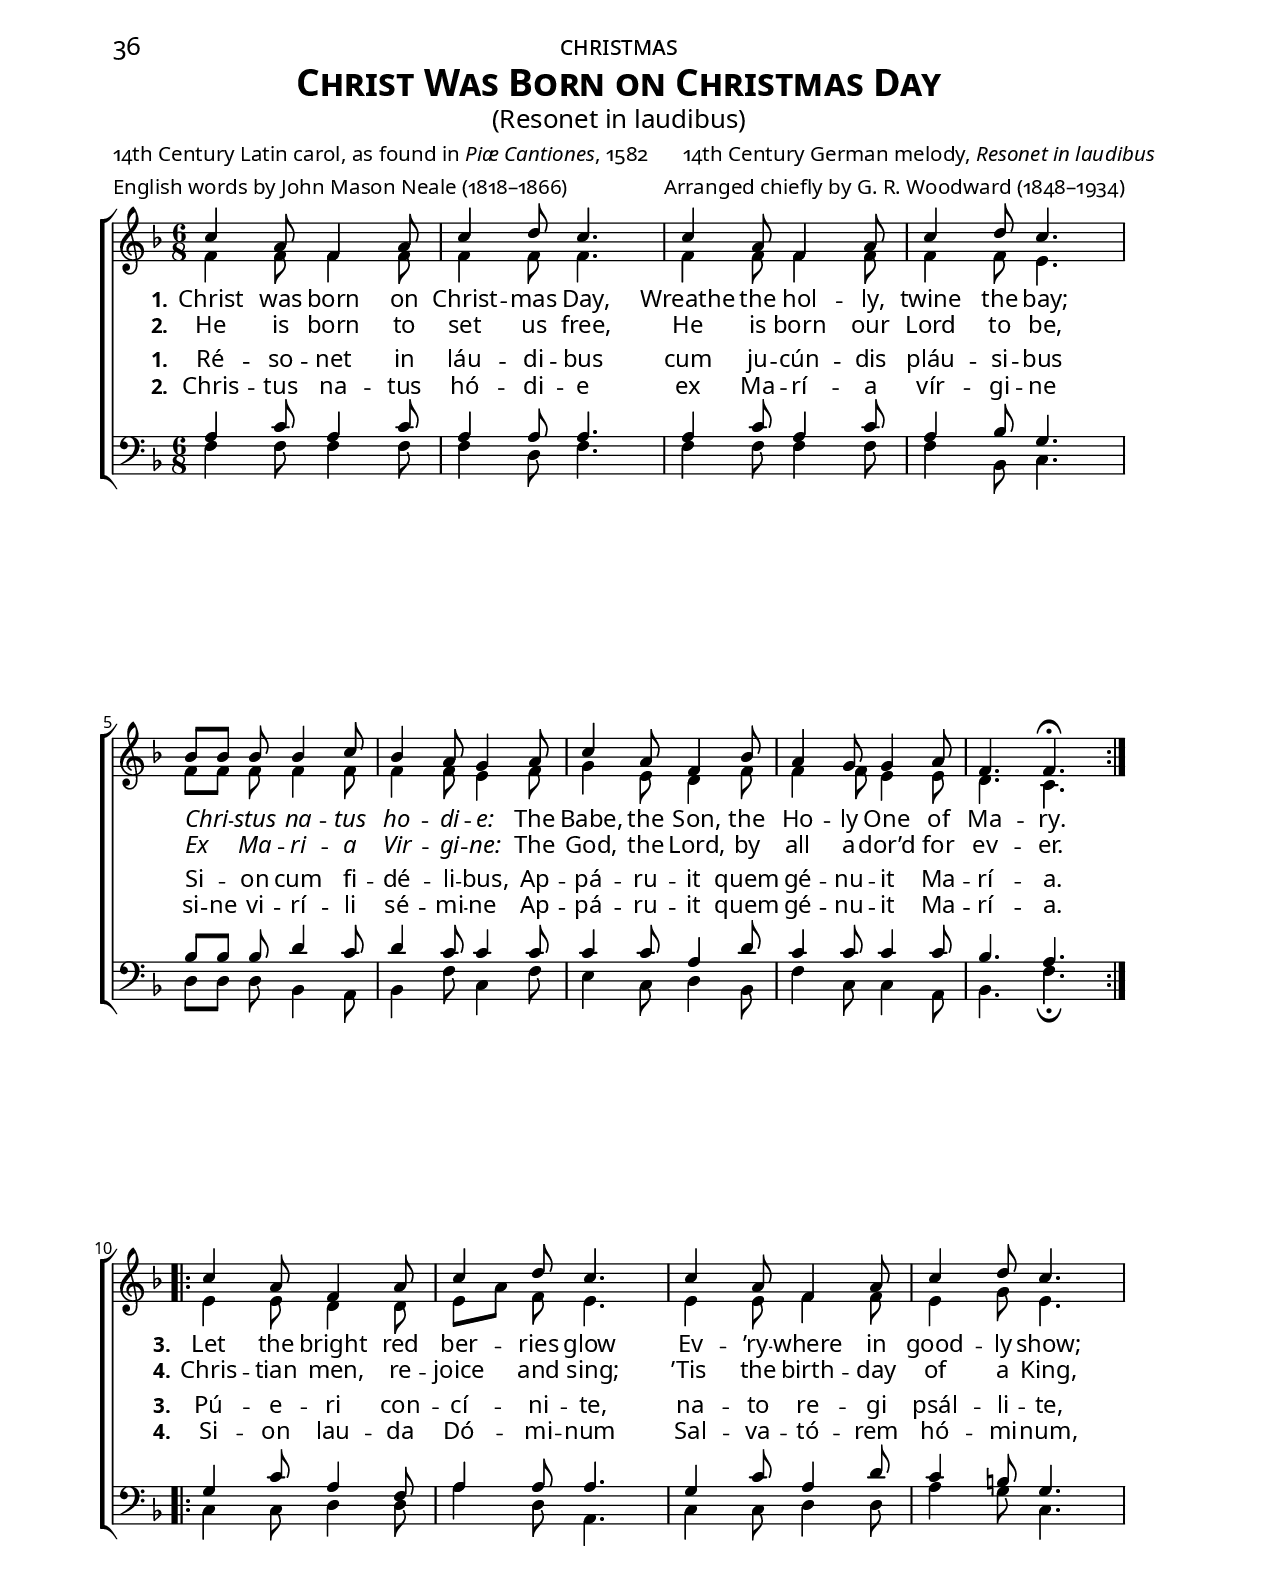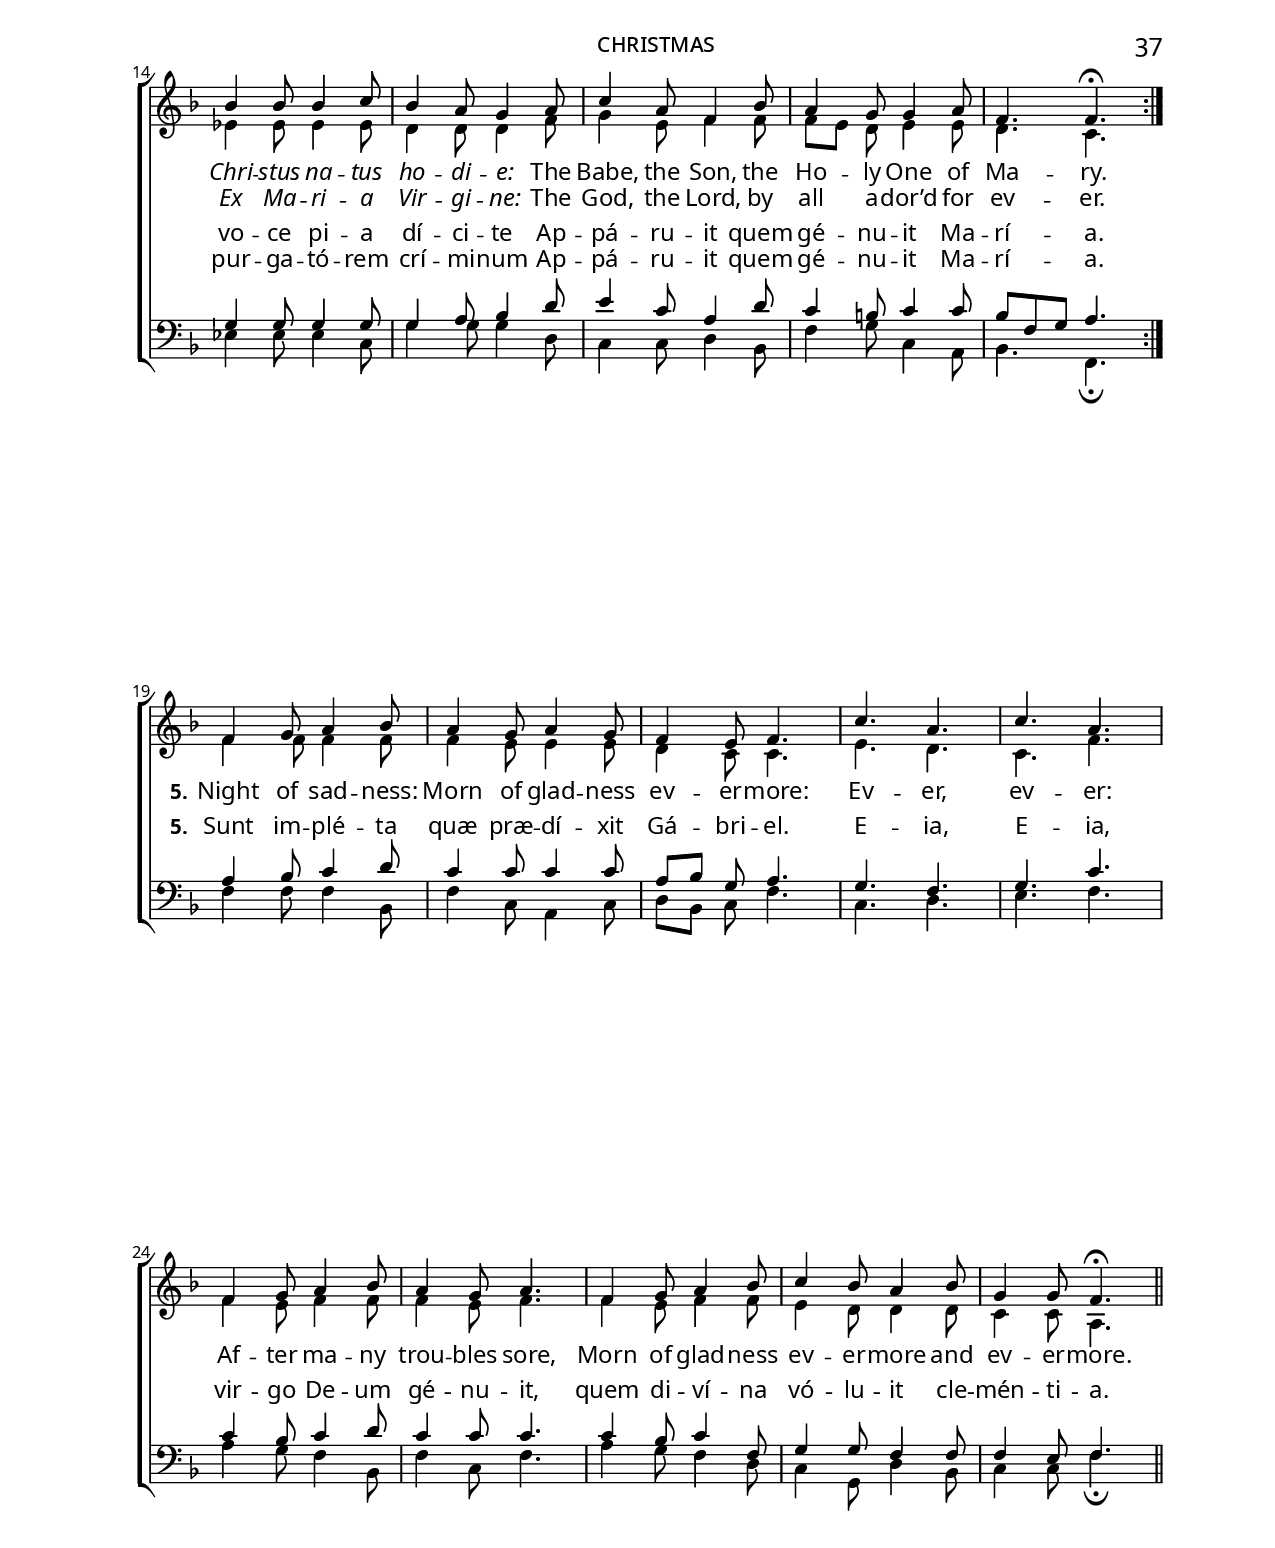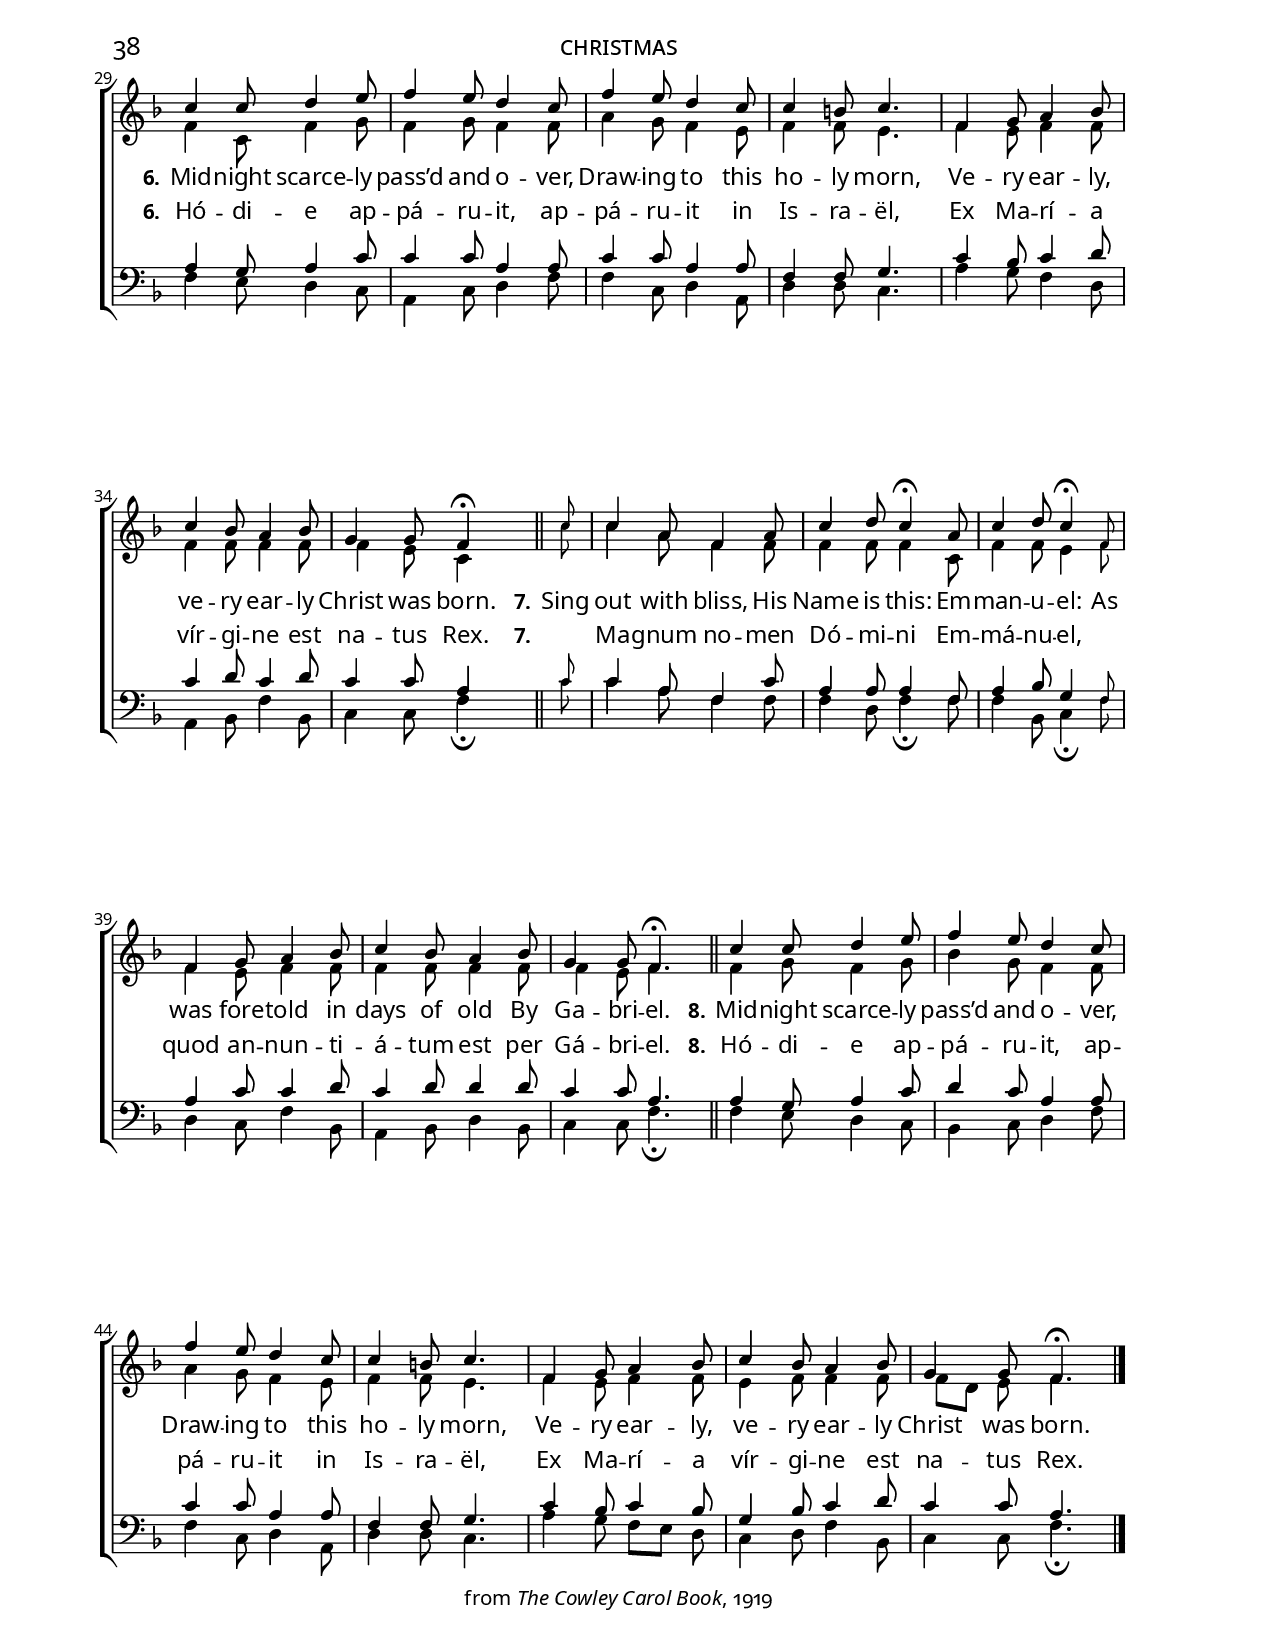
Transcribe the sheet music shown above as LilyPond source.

\version "2.14.2"
\include "util.ly"
\header {
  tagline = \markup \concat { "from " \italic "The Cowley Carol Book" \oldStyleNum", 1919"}
}
\paper {
  print-all-headers = ##t
  paper-height = 11\in
  paper-width = 8.5\in
  indent = 0\in
  %system-system-spacing = #'((basic-distance . 10) (padding . 0))
  %system-system-spacing =
  %  #'((basic-distance . 0)
  %     (minimum-distance . 0)
  %     (padding . -0.35)
  %     (stretchability . 100))
  ragged-last-bottom = ##f
  ragged-bottom = ##f
  two-sided = ##t
  inner-margin = 1\in
  outer-margin = 0.75\in
  top-margin = 0.26\in
  bottom-margin = 0.25\in
  first-page-number = #036
  print-first-page-number = ##t
  headerLine = \markup{\override #'(font-name . "Garamond Premier Pro") \smallCapsOldStyle"christmas"}
  oddHeaderMarkup = \markup\fill-line{
     \override #'(font-name . "Garamond Premier Pro")\abs-fontsize #12.5
     \combine 
        \fill-line{"" \on-the-fly #print-page-number-check-first
        \oldStylePageNum""
        }
        \fill-line{\headerLine}
  }
  evenHeaderMarkup = \markup {
     \override #'(font-name . "Garamond Premier Pro")\abs-fontsize #12.5
     \combine
        \on-the-fly #print-page-number-check-first
        \oldStylePageNum""
        \fill-line{\headerLine}
  }
}
#(set-global-staff-size 18) \paper{ #(define fonts (make-pango-font-tree "Garamond Premier Pro" "Garamond Premier Pro" "Garamond Premier Pro" (/ 18 20))) }
global = {
  \key f \major
  \time 6/8
  \autoBeamOff
  \override DynamicLineSpanner #'staff-padding = #0.0
  \override DynamicLineSpanner #'Y-extent = #'(-1 . 1)
}

sopMusic = \relative c'' {
  \repeat volta 2{
    c4 a8 f4 a8 |
    c4 d8 c4. |
    c4 a8 f4 a8 |
    c4 d8 c4. | \break
    
    bes8[ bes] bes8 bes4 c8 |
    bes4 a8 g4 a8 |
    c4 a8 f4 bes8 |
    a4 g8 g4 a8 |
    f4. f\fermata \break
  }
  \repeat volta 2{
    c'4 a8 f4 a8 |
    c4 d8 c4. |
    c4 a8 f4 a8 |
    c4 d8 c4. | \break
    
    bes4 bes8 bes4 c8 |
    bes4 a8 g4 a8 |
    c4 a8 f4 bes8 |
    
    
    %page2
    a4 g8 g4 a8 |
    f4. f\fermata \break
  }
  
  f4 g8 a4 bes8 |
  a4 g8 a4 g8 |
  
  f4 e8 f4. |
  c'4. a |
  c a |
  f4 g8 a4 bes8 |
  
  a4 g8 a4. |
  f4 g8 a4 bes8 |
  c4 bes8 a4 bes8 |
  g4 g8 f4.\fermata \bar"||"
  
  c'4 c8 d4 e8 |
  f4 e8 d4 c8 |
  f4 e8 d4 c8 |
  c4 b8 c4. |
  
  f,4 g8 a4 bes8 c4 bes8 a4 bes8 |
  g4 g8 f4\fermata \bar"||"
  \teeny c'8 | \normalsize
  c4 a8 f4 a8 |
  
  %page3
  c4 d8 c4\fermata a8 |
  c4 d8 c4\fermata \teeny f,8 | \normalsize
  f4 g8 a4 bes8 |
  c4 bes8 a4 bes8 |
  
  g4 g8 f4.\fermata \bar"||"
  c'4 c8 d4 e8 f4 e8 d4 c8 |
  f4 e8 d4 c8 |
  
  c4 b8 c4. |
  f,4 g8 a4 bes8 |
  c4 bes8 a4 bes8 |
  g4 g8 f4.\fermata \bar"|."
}
sopWords = \lyricmode {
  
}

altoMusic = \relative c' {
  \repeat volta 2{
    f4 f8 f4 f8 |
    f4 f8 f4. |
    f4 f8 f4 f8 |
    f4 f8 e4. |
    
    f8[ f] f8 f4 f8 |
    f4 f8 e4 f8 |
    g4 e8 d4 f8 |
    f4 f8 e4 e8 |
    d4. c
  }
  \repeat volta 2{
    e4 e8 d4 d8 |
    e[ a] f e4. |
    e4 e8 f4 f8 |
    
    e4 g8 e4. |
    ees4 ees8 ees4 ees8 |
    d4 d8 d4 f8 |
    g4 e8 f4 f8 |
    
    %page2
    f8[ e] d e4 e8 |
    d4. c |
  }
  f4 f8 f4 f8 |
  f4 e8 e4 e8 |
  
  d4 c8 c4. |
  e d |
  c f |
  f4 e8 f4 f8 |
  
  f4 e8 f4. |
  f4 e8 f4 f8 |
  e4 d8 d4 d8 |
  c4 c8 a4. \bar"||"
  
  f'4 c8 f4 g8 |
  f4 g8 f4 f8 |
  a4 g8 f4 e8 |
  f4 f8 e4. |
  
  f4 e8 f4 f8 |
  f4 f8 f4 f8 |
  f4 e8 c4 \bar"||"
  \teeny c'8 | \normalsize
  c4 a8 f4 f8 |
  
  %page3
  f4 f8 f4 c8 |
  f4 f8 e4 \teeny f8 | \normalsize
  f4 e8 f4 f8 |
  f4 f8 f4 f8 |
  
  f4 e8 f4. \bar"||"
  f4 g8 f4 g8 |
  bes4 g8 f4 f8 |
  a4 g8 f4 e8 |
  
  f4 f8 e4. |
  f4 e8 f4 f8 |
  e4 f8 f4 f8 |
  f[ d] e f4. \bar"|."
}
altoWords = \lyricmode {
  \set stanza = " 1."
  Christ was born on Christ -- mas Day,
  Wreathe the hol -- ly, twine the bay;
  
  \override Lyrics.LyricText.font-shape = #'italic
  Chri -- stus na -- tus ho -- di -- e:
  \revert Lyrics.LyricText.font-shape
  The Babe, the Son, the Ho -- ly One of Ma -- ry.
  
  \set stanza = " 3."
  Let the bright red ber -- ries glow
  Ev -- ’ry -- where in good -- ly show;
  
  \override Lyrics.LyricText.font-shape = #'italic
  Chri -- stus na -- tus ho -- di -- e:
  \revert Lyrics.LyricText.font-shape
  The Babe, the Son, the Ho -- ly One of Ma -- ry.
  
  \set stanza = " 5."
  Night of sad -- ness: Morn of glad -- ness
  ev -- er -- more:
  Ev -- er, ev -- er:
  Af -- ter ma -- ny trou -- bles sore,
  Morn of glad -- ness ev -- er -- more and ev -- er -- more.
  
  \set stanza = "   6."
  Mid -- night scarce -- ly pass’d and o -- ver,
  Draw -- ing to this ho -- ly morn,
  Ve -- ry ear -- ly, ve -- ry ear -- ly Christ was born.
  
  \set stanza = "   7."
  Sing out with bliss, His Name is this:
  Em -- man -- u -- el:
  As was fore -- told in days of old
  By Ga -- bri -- el.
  
  \set stanza = "   8."
  Mid -- night scarce -- ly pass’d and o -- ver,
  Draw -- ing to this ho -- ly morn,
  Ve -- ry ear -- ly, ve -- ry ear -- ly Christ was born.
}
altoWordsII = \lyricmode {
  \set stanza = " 2."
  He is born to set us free,
  He is born our Lord to be,
  
  \override Lyrics.LyricText.font-shape = #'italic
  Ex Ma -- ri -- a Vir -- gi -- ne:
  \revert Lyrics.LyricText.font-shape
  The God, the Lord, by all a -- dor’d for ev -- er.
  
  \set stanza = " 4."
  Chris -- tian men, re -- joice and sing;
  ’Tis the birth -- day of a King,
  
  \override Lyrics.LyricText.font-shape = #'italic
  Ex Ma -- ri -- a Vir -- gi -- ne:
  \revert Lyrics.LyricText.font-shape
  The God, the Lord, by all a -- dor’d for ev -- er.
}
altoWordsIII = \lyricmode {
  \dropLyricsIX
  \set stanza = " 1."
  % \override Lyrics.LyricText.font-shape = #'italic
  Ré -- so -- net in láu -- di -- bus
  cum ju -- cún -- dis pláu -- si -- bus
  Si -- on cum fi -- dé -- li -- bus,
  Ap -- pá -- ru -- it quem gé -- nu -- it Ma -- rí -- a.

  \set stanza = " 3."
  Pú -- e -- ri con -- cí -- ni -- te,
  na -- to re -- gi psál -- li -- te,
  vo -- ce pi -- a dí -- ci -- te
  Ap -- pá -- ru -- it quem gé -- nu -- it Ma -- rí -- a.

  \set stanza = " 5."
  Sunt im -- plé -- ta quæ præ -- dí -- xit Gá -- bri -- el.
  E -- ia, E -- ia,
  vir -- go De -- um gé -- nu -- it,
  quem di -- ví -- na vó -- lu -- it cle -- mén -- ti -- a.

  \set stanza = "   6."
  Hó -- di -- e ap -- pá -- ru -- it, ap -- pá -- ru -- it in Is -- ra -- ël,
  Ex Ma -- rí -- a vír -- gi -- ne est na -- tus Rex.

  \set stanza = "   7."
  "" Ma -- gnum no -- men Dó -- mi -- ni Em -- má -- nu -- el,
  "" quod an -- nun -- ti -- á -- tum est per Gá -- bri -- el.

  \set stanza = "   8."
  Hó -- di -- e ap -- pá -- ru -- it, ap -- pá -- ru -- it in Is -- ra -- ël,
  Ex Ma -- rí -- a vír -- gi -- ne est na -- tus Rex.
}
altoWordsIV = \lyricmode {
  \dropLyricsIX
  \set stanza = " 2."
  % \override Lyrics.LyricText.font-shape = #'italic
  Chris -- tus na -- tus hó -- di -- e
  ex Ma -- rí -- a vír -- gi -- ne
  \set ignoreMelismata = ##t
  si -- ne \unset ignoreMelismata vi -- rí -- li sé -- mi -- ne
  Ap -- pá -- ru -- it quem gé -- nu -- it Ma -- rí -- a.
  
  \set stanza = " 4."
  Si -- on lau -- da Dó -- mi -- num
  Sal -- va -- tó -- rem hó -- mi -- num,
  pur -- ga -- tó -- rem crí -- mi -- num
  Ap -- pá -- ru -- it quem gé -- nu -- it Ma -- rí -- a.
}
altoWordsV = \lyricmode {
}
altoWordsVI = \lyricmode {
}
tenorMusic = \relative c' {
  \repeat volta 2{
    a4 c8 a4 c8 |
    a4 a8 a4. |
    a4 c8 a4 c8 |
    a4 bes8 g4. |
    
    bes8[ bes] bes8 d4 c8 |
    d4 c8 c4 c8 |
    c4 c8 a4 d8 |
    c4 c8 c4 c8 |
    bes4. a
  }
  \repeat volta 2{
    g4 c8 a4 f8 |
    a4 a8 a4. |
    g4 c8 a4 d8 |
    
    c4 b8 g4. |
    g4 g8 g4 g8 |
    g4 a8 bes4 d8 |
    e4 c8 a4 d8 |
    
    %page2
    c4 b8 c4 c8 |
    bes[ f g] a4. |
  }
  a4 bes8 c4 d8 |
  c4 c8 c4 c8 |
  
  a[ bes] g a4. |
  g f |
  g c |
  c4 bes8 c4 d8 |
  
  c4 c8 c4. |
  c4 bes8 c4 f,8 |
  g4 g8 f4 f8 |
  f4 e8 f4. \bar"||"
  
  a4 g8 a4 c8 |
  c4 c8 a4 a8 |
  c4 c8 a4 a8 |
  f4 f8 g4. |
  
  c4 bes8 c4 d8 |
  c4 d8 c4 d8 |
  c4 c8 a4 \bar"||"
  \teeny c8 | \normalsize
  c4 a8 f4 c'8 |
  
  %page3
  a4 a8 a4 f8 |
  a4 bes8 g4 \teeny f8 | \normalsize
  a4 c8 c4 d8 |
  c4 d8 d4 d8 |
  
  c4 c8 a4. \bar"||"
  a4 g8 a4 c8 |
  d4 c8 a4 a8 |
  c4 c8 a4 a8 |
  
  f4 f8 g4. |
  c4 bes8 c4 bes8 |
  g4 bes8 c4 d8 |
  c4 c8 a4. \bar"|."
}
tenorWords = \lyricmode {

}

bassMusic = \relative c {
  \repeat volta 2 {
    f4 f8 f4 f8 |
    f4 d8 f4. |
    f4 f8 f4 f8 |
    f4 bes,8 c4. |
    
    d8[ d] d8 bes4 a8 |
    bes4 f'8 c4 f8 |
    e4 c8 d4 bes8 |
    f'4 c8 c4 a8 |
    bes4. f'\fermata
  }
  \repeat volta 2{
    c4 c8 d4 d8 |
    a'4 d,8 a4. |
    c4 c8 d4 d8 |
    
    a'4 g8 c,4. |
    ees4 ees8 ees4 c8 |
    g'4 g8 g4 d8 |
    c4 c8 d4 bes8 |
    
    %page2
    f'4 g8 c,4 a8 |
    bes4. f\fermata |
  }
  f'4 f8 f4 bes,8 |
  f'4 c8 a4 c8 |
  
  d[ bes] c f4. |
  c d |
  e f |
  a4 g8 f4 bes,8 |
  
  f'4 c8 f4. |
  a4 g8 f4 d8 |
  c4 g8 d'4 bes8 |
  c4 c8 f4.\fermata \bar"||"
  
  f4 e8 d4 c8 |
  a4 c8 d4 f8 |
  f4 c8 d4 a8 |
  d4 d8 c4. |
  
  a'4 g8 f4 d8 |
  a4 bes8 f'4 bes,8 |
  c4 c8 f4\fermata \bar"||"
  \teeny c'8 | \normalsize
  c4 a8 f4 f8 |
  
  %page3
  f4 d8 f4\fermata f8 |
  f4 bes,8 c4\fermata \teeny f8 | \normalsize
  d4 c8 f4 bes,8 |
  a4 bes8 d4 bes8 |
  
  c4 c8 f4.\fermata \bar"||"
  f4 e8 d4 c8 |
  bes4 c8 d4 f8 |
  f4 c8 d4 a8 |
  
  d4 d8 c4. |
  a'4 g8 f[ e] d |
  c4 d8 f4 bes,8 |
  c4 c8 f4.\fermata \bar"|."
}
bassWords = \lyricmode {

}

pianoRH = \relative c' {
  
}
pianoLH = \relative c' {
  
}

\score {
  <<
   \new ChoirStaff <<
%    \new Lyrics = sopranos \with { \override VerticalAxisGroup #'nonstaff-relatedstaff-spacing = #'((basic-distance . 1)) }
    \new Staff = women <<
      \new Voice = "sopranos" { \voiceOne << \global \sopMusic >> }
      \new Voice = "altos" { \voiceTwo << \global \altoMusic >> }
    >>
    \new Lyrics \with { alignAboveContext = "women" \override VerticalAxisGroup #'nonstaff-relatedstaff-spacing = #'((basic-distance . 1))} \lyricsto "sopranos" \sopWords
    \new Lyrics = "altosVI"  \with { alignBelowContext = "women" } \lyricsto "sopranos" \altoWordsVI
    \new Lyrics = "altosV"  \with { alignBelowContext = "women" } \lyricsto "sopranos" \altoWordsV
    \new Lyrics = "altosIV"  \with { alignBelowContext = "women" } \lyricsto "sopranos" \altoWordsIV
    \new Lyrics = "altosIII"  \with { alignBelowContext = "women" } \lyricsto "sopranos" \altoWordsIII
    \new Lyrics = "altosII"  \with { alignBelowContext = "women" } \lyricsto "sopranos" \altoWordsII
    \new Lyrics = "altos"  \with { alignBelowContext = "women" } \lyricsto "sopranos" \altoWords
   \new Staff = men <<
      \clef bass
      \new Voice = "tenors" { \voiceOne << \global \tenorMusic >> }
      \new Voice = "basses" { \voiceTwo << \global \bassMusic >> }
    >>
    \new Lyrics \with { alignAboveContext = "men" \override VerticalAxisGroup #'nonstaff-relatedstaff-spacing = #'((basic-distance . 1)) } \lyricsto "tenors" \tenorWords
    \new Lyrics \with { alignBelowContext = "men" \override VerticalAxisGroup #'nonstaff-relatedstaff-spacing = #'((basic-distance . 1)) } \lyricsto "basses" \bassWords
  >>
%    \new PianoStaff << \new Staff { \new Voice { \pianoRH } } \new Staff { \clef "bass" \pianoLH } >>
  >>
  \layout {
  \context {
    \Lyrics
    \override LyricText #'font-size = #1.3
  }
    \context {
      \Score
      %\override SpacingSpanner #'base-shortest-duration = #(ly:make-moment 1 8)
      %\override SpacingSpanner #'common-shortest-duration = #(ly:make-moment 1 4)
    }
    \context {
      % Remove all empty staves
      % \Staff \RemoveEmptyStaves \override VerticalAxisGroup #'remove-first = ##t
    }
    \context {
      \Lyrics
      \override LyricText #'X-offset = #center-on-word
    }
  }
  \header {
    title = \markup{\override #'(font-name . "Garamond Premier Pro Semibold"){ \abs-fontsize #18 \smallCapsOldStyle"Christ Was Born on Christmas Day"}}
    subtitle = \markup{\override #'(font-name . "Garamond Premier Pro"){ \abs-fontsize #12.5 "(Resonet in laudibus)"}}
    poet = \markup\concat  {\oldStyleNum"14th Century Latin carol, as found in " \italic "Piæ Cantiones" \oldStyleNum", 1582"}
    meter = \markup\oldStyleNum"English words by John Mason Neale (1818–1866)"
    composer = \markup\concat{\oldStyleNum"14th Century German melody, " \italic"Resonet in laudibus"}
    arranger = \markup\oldStyleNum"Arranged chiefly by G. R. Woodward (1848–1934)"
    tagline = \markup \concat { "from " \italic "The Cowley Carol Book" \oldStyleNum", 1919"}
  }
}

